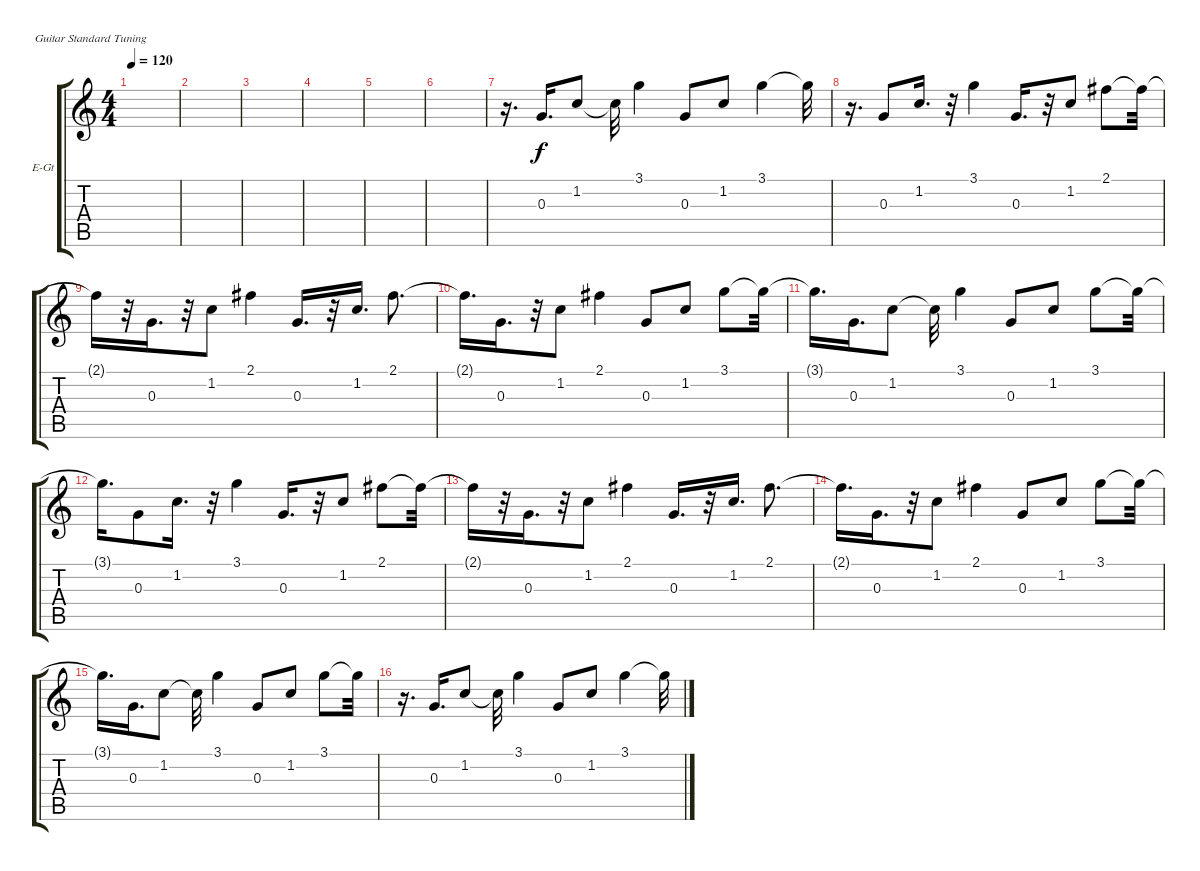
\bracketExtendMode groupsimilarinstruments
\firstSystemTrackNameOrientation horizontal
\otherSystemsTrackNameOrientation horizontal
\track ("Electric Guitar" "E-Gt") {instrument electricguitarclean}
\staff {score tabs}
\tuning (E4 B3 G3 D3 A2 E2)
\ts (4 4)
\tempo 120
\clef g2
\ks c
|
|
|
|
|
\scale
0.487395 |
\scale
0.256303 r.16{d} 0.3.16{d} 1.2.8 1.2{t}.32 3.1.4 0.3.8 1.2.8 3.1.4 3.1{t}.32 |
\scale
0.256303 r.16{d} 0.3.8 1.2.16{d} r.32 3.1.4 0.3.16{d} r.32 1.2.8 2.1.8 2.1{t}.32 |
\scale
0.333333 2.1{t}.16 r.32 0.3.16{d} r.32 1.2.8 2.1.4 0.3.16{d} r.32 1.2.16{d} 2.1.8{d} |
\scale
0.333333 2.1{t}.16{d} 0.3.16{d} r.32 1.2.8 2.1.4 0.3.8 1.2.8 3.1.8 3.1{t}.32 |
\scale
0.333333 3.1{t}.16{d} 0.3.16{d} 1.2.8 1.2{t}.32 3.1.4 0.3.8 1.2.8 3.1.8 3.1{t}.32 |
\scale
0.333333 3.1{t}.16{d} 0.3.8 1.2.16{d} r.32 3.1.4 0.3.16{d} r.32 1.2.8 2.1.8 2.1{t}.32 |
\scale
0.333333 2.1{t}.16 r.32 0.3.16{d} r.32 1.2.8 2.1.4 0.3.16{d} r.32 1.2.16{d} 2.1.8{d} |
\scale
0.333333 2.1{t}.16{d} 0.3.16{d} r.32 1.2.8 2.1.4 0.3.8 1.2.8 3.1.8 3.1{t}.32 |
\scale
0.333333 3.1{t}.16{d} 0.3.16{d} 1.2.8 1.2{t}.32 3.1.4 0.3.8 1.2.8 3.1.8 3.1{t}.32 |
\scale
0.333333 r.16{d} 0.3.16{d} 1.2.8 1.2{t}.32 3.1.4 0.3.8 1.2.8 3.1.4 3.1{t}.32
